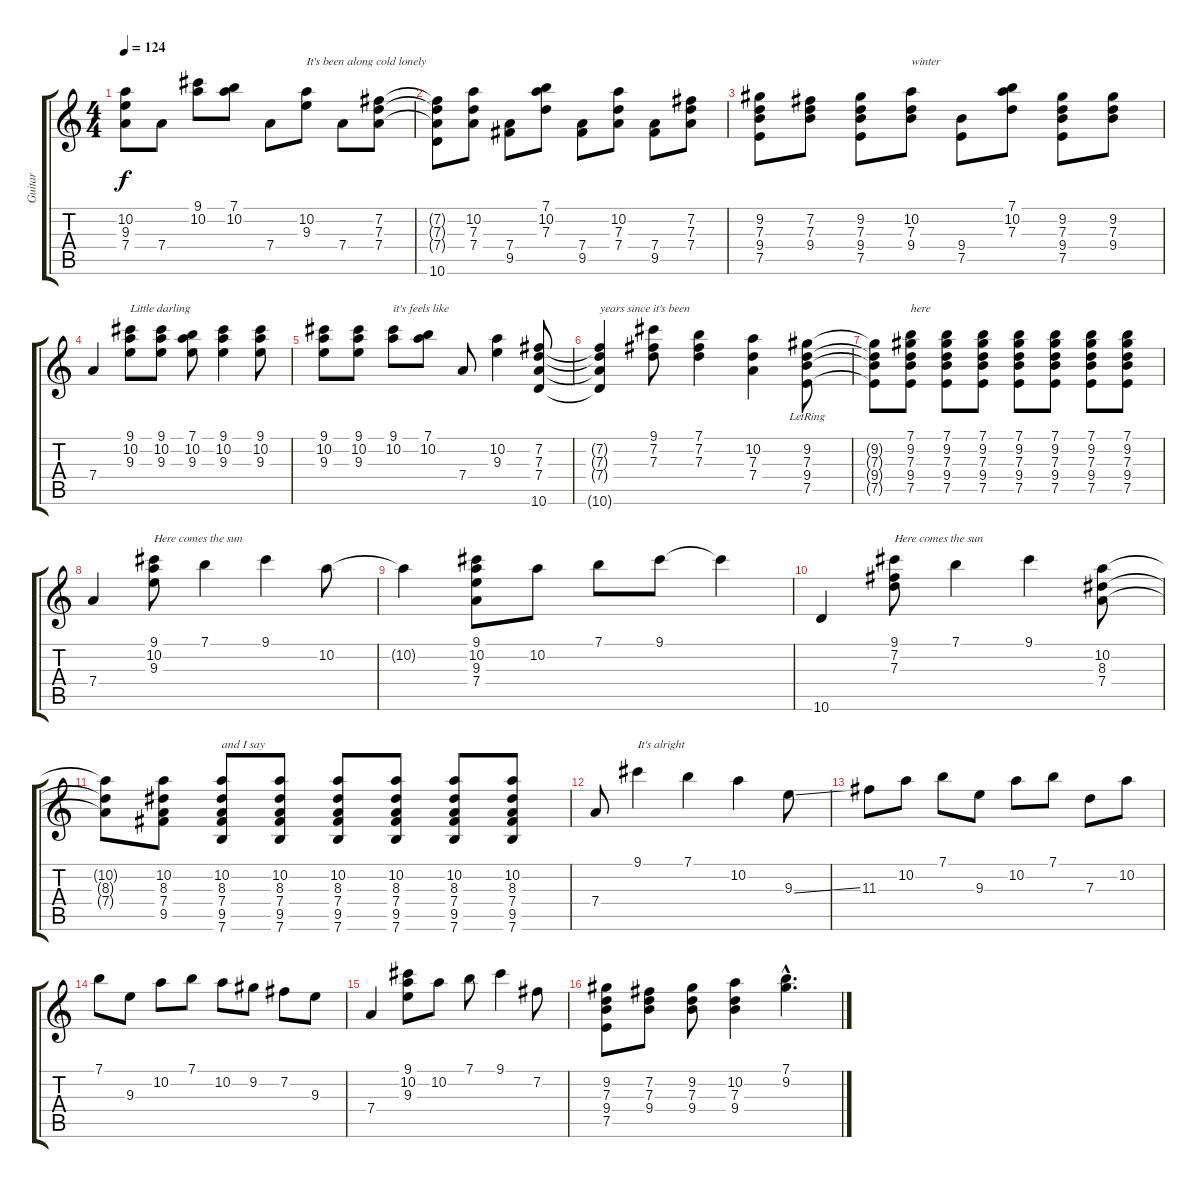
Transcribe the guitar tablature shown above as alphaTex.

\track ("Guitar" "Guitar") {instrument acousticguitarsteel}
\staff {score tabs}
\tuning (E4 B3 G3 D3 A2 E2) {hide}
\ts (4 4)
\tempo 124
\clef g2
\ks c
(10.2{t} 9.3{t} 7.4).8{dy f} 7.4.8 (9.1 10.2).8 (7.1 10.2).8 7.4.8 (10.2 9.3).8{txt "It's been along cold lonely"} 7.4.8 (7.2 7.3 7.4).8 |
(7.2{t} 7.3{t} 7.4{t} 10.6).8 (10.2 7.3 7.4).8 (7.4 9.5).8 (7.1 10.2 7.3).8 (7.4 9.5).8 (10.2 7.3 7.4).8 (7.4 9.5).8 (7.2 7.3 7.4).8 |
(9.2 7.3 9.4 7.5).8 (7.2 7.3 9.4).8 (9.2 7.3 9.4 7.5).8 (10.2 7.3 9.4).8{txt "winter"} (9.4 7.5).8 (7.1 10.2 7.3).8 (9.2 7.3 9.4 7.5).8 (9.2 7.3 9.4).8 |
7.4.4 (9.1 10.2 9.3).8{txt "Little darling"} (9.1 10.2 9.3).8 (7.1 10.2 9.3).8 (9.1 10.2 9.3).4 (9.1 10.2 9.3).8 |
(9.1 10.2 9.3).8 (9.1 10.2 9.3).8 (9.1 10.2).8{txt "it's feels like"} (7.1 10.2).8 7.4.8 (10.2 9.3).4 (7.2 7.3 7.4 10.6).8 |
(7.2{t} 7.3{t} 7.4{t} 10.6{t}).4{txt "years since it's been"} (9.1 7.2 7.3).8 (7.1 7.2 7.3).4 (10.2 7.3 7.4).4 (9.2{lr} 7.3{lr} 9.4{lr} 7.5{lr}).8 |
(9.2{t} 7.3{t} 9.4{t} 7.5{t}).8 (7.1 9.2 7.3 9.4 7.5).8{txt "here"} (7.1 9.2 7.3 9.4 7.5).8 (7.1 9.2 7.3 9.4 7.5).8 (7.1 9.2 7.3 9.4 7.5).8 (7.1 9.2 7.3 9.4 7.5).8 (7.1 9.2 7.3 9.4 7.5).8 (7.1 9.2 7.3 9.4 7.5).8 |
7.4.4 (9.1 10.2 9.3).8{txt "Here comes the sun"} 7.1.4 9.1.4 10.2.8 |
10.2{t}.4 (9.1 10.2 9.3 7.4).8 10.2.8 7.1.8 9.1.8 9.1{t}.4 |
10.6.4 (9.1 7.2 7.3).8{txt "Here comes the sun"} 7.1.4 9.1.4 (10.2 8.3 7.4).8 |
(10.2{t} 8.3{t} 7.4{t}).8 (10.2 8.3 7.4 9.5).8 (10.2 8.3 7.4 9.5 7.6).8{txt "and I say"} (10.2 8.3 7.4 9.5 7.6).8 (10.2 8.3 7.4 9.5 7.6).8 (10.2 8.3 7.4 9.5 7.6).8 (10.2 8.3 7.4 9.5 7.6).8 (10.2 8.3 7.4 9.5 7.6).8 |
7.4.8 9.1.4{txt "It's alright"} 7.1.4 10.2.4 9.3{ss}.8 |
11.3.8 10.2.8 7.1.8 9.3.8 10.2.8 7.1.8 7.3.8 10.2.8 |
7.1.8 9.3.8 10.2.8 7.1.8 10.2.8 9.2.8 7.2.8 9.3.8 |
7.4.4 (9.1 10.2 9.3).8 10.2.8 7.1.8 9.1.4 7.2.8 |
(9.2 7.3 9.4 7.5).8 (7.2 7.3 9.4).8 (9.2 7.3 9.4).8 (10.2 7.3 9.4).4 (7.1{hac} 9.2{hac}).4{d}
